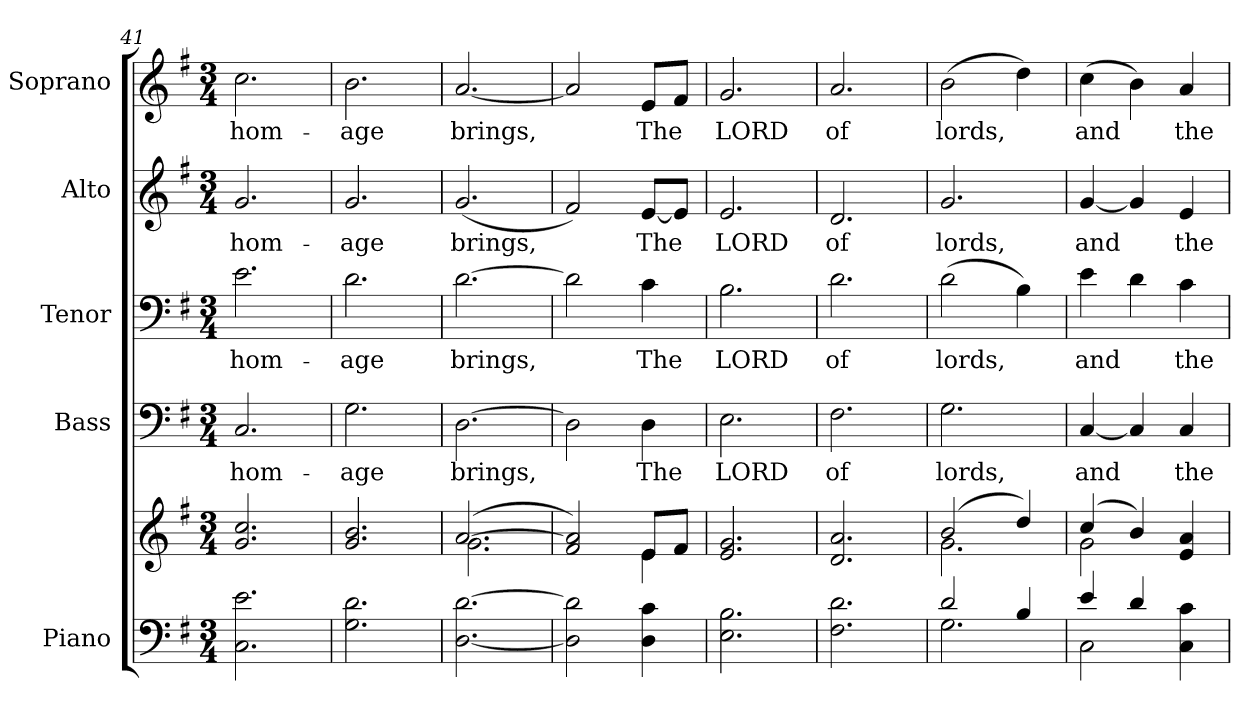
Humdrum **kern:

**kern	**kern	**kern	**text	**kern	**text	**kern	**text	**kern	**text
*part5	*part5	*part4	*part4	*part3	*part3	*part2	*part2	*part1	*part1
*staff6	*staff5	*staff4	*staff4	*staff3	*staff3	*staff2	*staff2	*staff1	*staff1
*I"Piano	*	*I"Bass	*	*I"Tenor	*	*I"Alto	*	*I"Soprano	*
*I'Pno.	*	*I'B.	*	*I'T.	*	*I'A.	*	*I'S.	*
!!LO:PB:g=z
*clefF4	*clefG2	*clefF4	*	*clefF4	*	*clefG2	*	*clefG2	*
*k[f#]	*k[f#]	*k[f#]	*	*k[f#]	*	*k[f#]	*	*k[f#]	*
*G:	*G:	*G:	*	*G:	*	*G:	*	*G:	*
*M3/4	*M3/4	*M3/4	*	*M3/4	*	*M3/4	*	*M3/4	*
=41	=41	=41	=41	=41	=41	=41	=41	=41	=41
!	!	!	!LO:LY:b:color=#000000	!	!	!	!	!	!
!	!	!	!	!	!LO:LY:b:color=#000000	!	!	!	!
!	!	!	!	!	!	!	!LO:LY:b:color=#000000	!	!
!	!	!	!	!	!	!	!	!	!LO:LY:b:color=#000000
2.Ci\ 2.ei	2.gi/ 2.cci	2.Ci/	hom-	2.ei\	hom-	2.gi/	hom-	2.cci\	hom-
=42	=42	=42	=42	=42	=42	=42	=42	=42	=42
!	!	!	!LO:LY:b:color=#000000	!	!	!	!	!	!
!	!	!	!	!	!LO:LY:b:color=#000000	!	!	!	!
!	!	!	!	!	!	!	!LO:LY:b:color=#000000	!	!
!	!	!	!	!	!	!	!	!	!LO:LY:b:color=#000000
2.Gi\ 2.di	2.gi/ 2.bi	2.Gi\	-age	2.di\	-age	2.gi/	-age	2.bi\	-age
=43	=43	=43	=43	=43	=43	=43	=43	=43	=43
*	*^	*	*	*	*	*	*	*	*
!	!	!	!	!LO:LY:b:color=#000000	!	!	!	!	!	!
!	!	!	!	!	!	!LO:LY:b:color=#000000	!	!	!	!
!	!	!	!	!	!	!	!	!LO:LY:b:color=#000000	!	!
!	!	!	!	!	!	!	!	!	!	!LO:LY:b:color=#000000
[<2.Di\ [>2.di	([>2.ai/	2.gi\	[>2.Di\	brings,	[>2.di\	brings,	(2.gi/	brings,	[<2.ai/	brings,
!!LO:PB:g=z
=44	=44	=44	=44	=44	=44	=44	=44	=44	=44	=44
2Di\] 2di]	2f#i/ 2ai])	2ryy	2Di\]	.	2di\]	.	2f#i/)	.	2ai/]	.
!	!	!	!	!LO:LY:b:color=#000000	!	!	!	!	!	!
!	!	!	!	!	!	!LO:LY:b:color=#000000	!	!	!	!
!	!	!	!	!	!	!	!	!LO:LY:b:color=#000000	!	!
!	!	!	!	!	!	!	!	!	!	!LO:LY:b:color=#000000
4Di\ 4ci	8ei/L	4ei\	4Di\	The	4ci\	The	[<8ei/L	The	8ei/L	The
.	8f#i/J	.	.	.	.	.	8ei/J]	.	8f#i/J	.
*	*v	*v	*	*	*	*	*	*	*	*
=45	=45	=45	=45	=45	=45	=45	=45	=45	=45
!	!	!	!LO:LY:b:color=#000000	!	!	!	!	!	!
!	!	!	!	!	!LO:LY:b:color=#000000	!	!	!	!
!	!	!	!	!	!	!	!LO:LY:b:color=#000000	!	!
!	!	!	!	!	!	!	!	!	!LO:LY:b:color=#000000
2.Ei\ 2.Bi	2.ei/ 2.gi	2.Ei\	LORD	2.Bi\	LORD	2.ei/	LORD	2.gi/	LORD
=46	=46	=46	=46	=46	=46	=46	=46	=46	=46
!	!	!	!LO:LY:b:color=#000000	!	!	!	!	!	!
!	!	!	!	!	!LO:LY:b:color=#000000	!	!	!	!
!	!	!	!	!	!	!	!LO:LY:b:color=#000000	!	!
!	!	!	!	!	!	!	!	!	!LO:LY:b:color=#000000
2.F#i\ 2.di	2.di/ 2.ai	2.F#i\	of	2.di\	of	2.di/	of	2.ai/	of
!!LO:PB:g=z
=47	=47	=47	=47	=47	=47	=47	=47	=47	=47
*^	*^	*	*	*	*	*	*	*	*
!	!	!	!	!	!LO:LY:b:color=#000000	!	!	!	!	!	!
!	!	!	!	!	!	!	!LO:LY:b:color=#000000	!	!	!	!
!	!	!	!	!	!	!	!	!	!LO:LY:b:color=#000000	!	!
!	!	!	!	!	!	!	!	!	!	!	!LO:LY:b:color=#000000
2di/	2.Gi\	(2bi/	2.gi\	2.Gi\	lords,	(2di\	lords,	2.gi/	lords,	(2bi\	lords,
4Bi/	.	4ddi/)	.	.	.	4Bi\)	.	.	.	4ddi\)	.
=48	=48	=48	=48	=48	=48	=48	=48	=48	=48	=48	=48
!	!	!	!	!	!LO:LY:b:color=#000000	!	!	!	!	!	!
!	!	!	!	!	!	!	!LO:LY:b:color=#000000	!	!	!	!
!	!	!	!	!	!	!	!	!	!LO:LY:b:color=#000000	!	!
!	!	!	!	!	!	!	!	!	!	!	!LO:LY:b:color=#000000
4ei/	2Ci\	(4cci/	2gi\	[<4Ci/	and	4ei\	and	[<4gi/	and	(4cci\	and
4di/	.	4bi/)	.	4Ci/]	.	4di\	.	4gi/]	.	4bi\)	.
!	!	!	!	!	!LO:LY:b:color=#000000	!	!	!	!	!	!
!	!	!	!	!	!	!	!LO:LY:b:color=#000000	!	!	!	!
!	!	!	!	!	!	!	!	!	!LO:LY:b:color=#000000	!	!
!	!	!	!	!	!	!	!	!	!	!	!LO:LY:b:color=#000000
4Ci\ 4ci	4ryy	4ei/ 4ai	4ryy	4Ci/	the	4ci\	the	4ei/	the	4ai/	the
*v	*v	*	*	*	*	*	*	*	*	*	*
*	*v	*v	*	*	*	*	*	*	*	*
=	=	=	=	=	=	=	=	=	=
*-	*-	*-	*-	*-	*-	*-	*-	*-	*-
